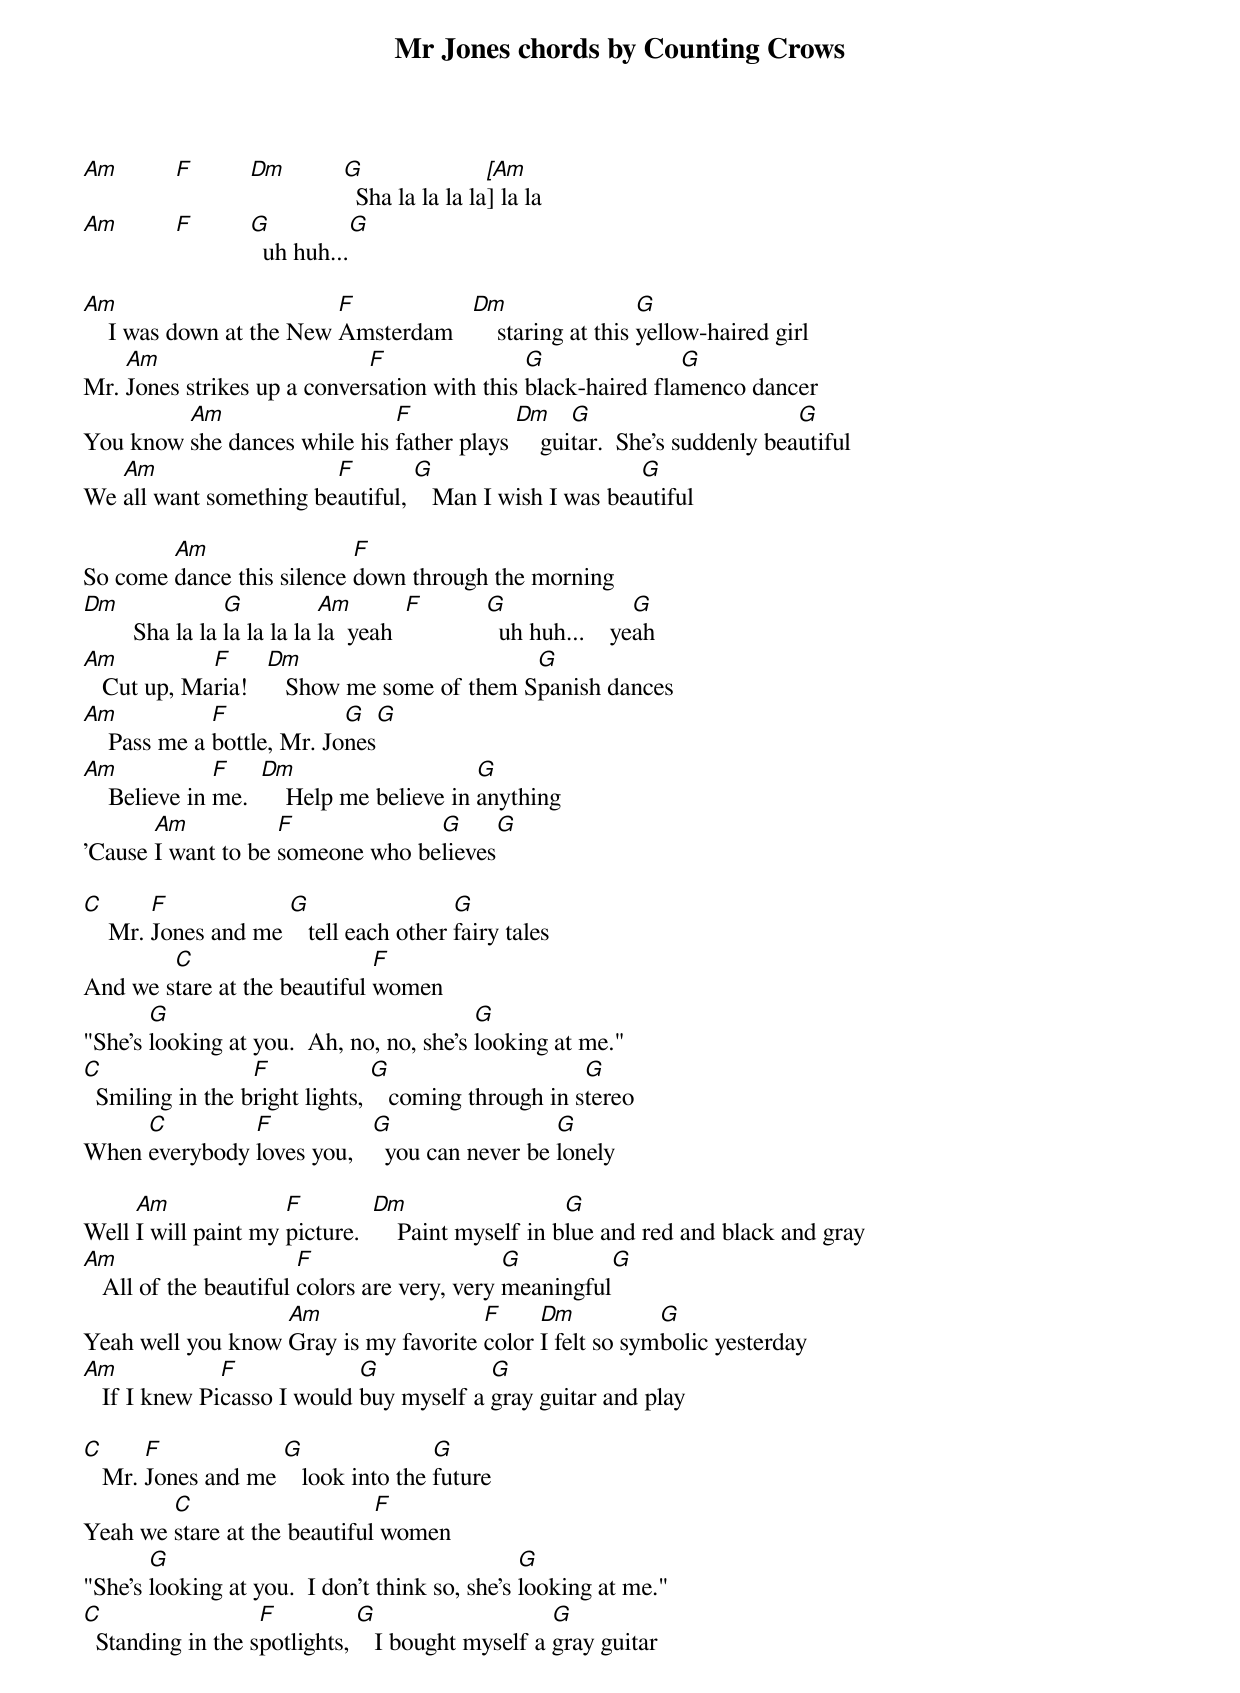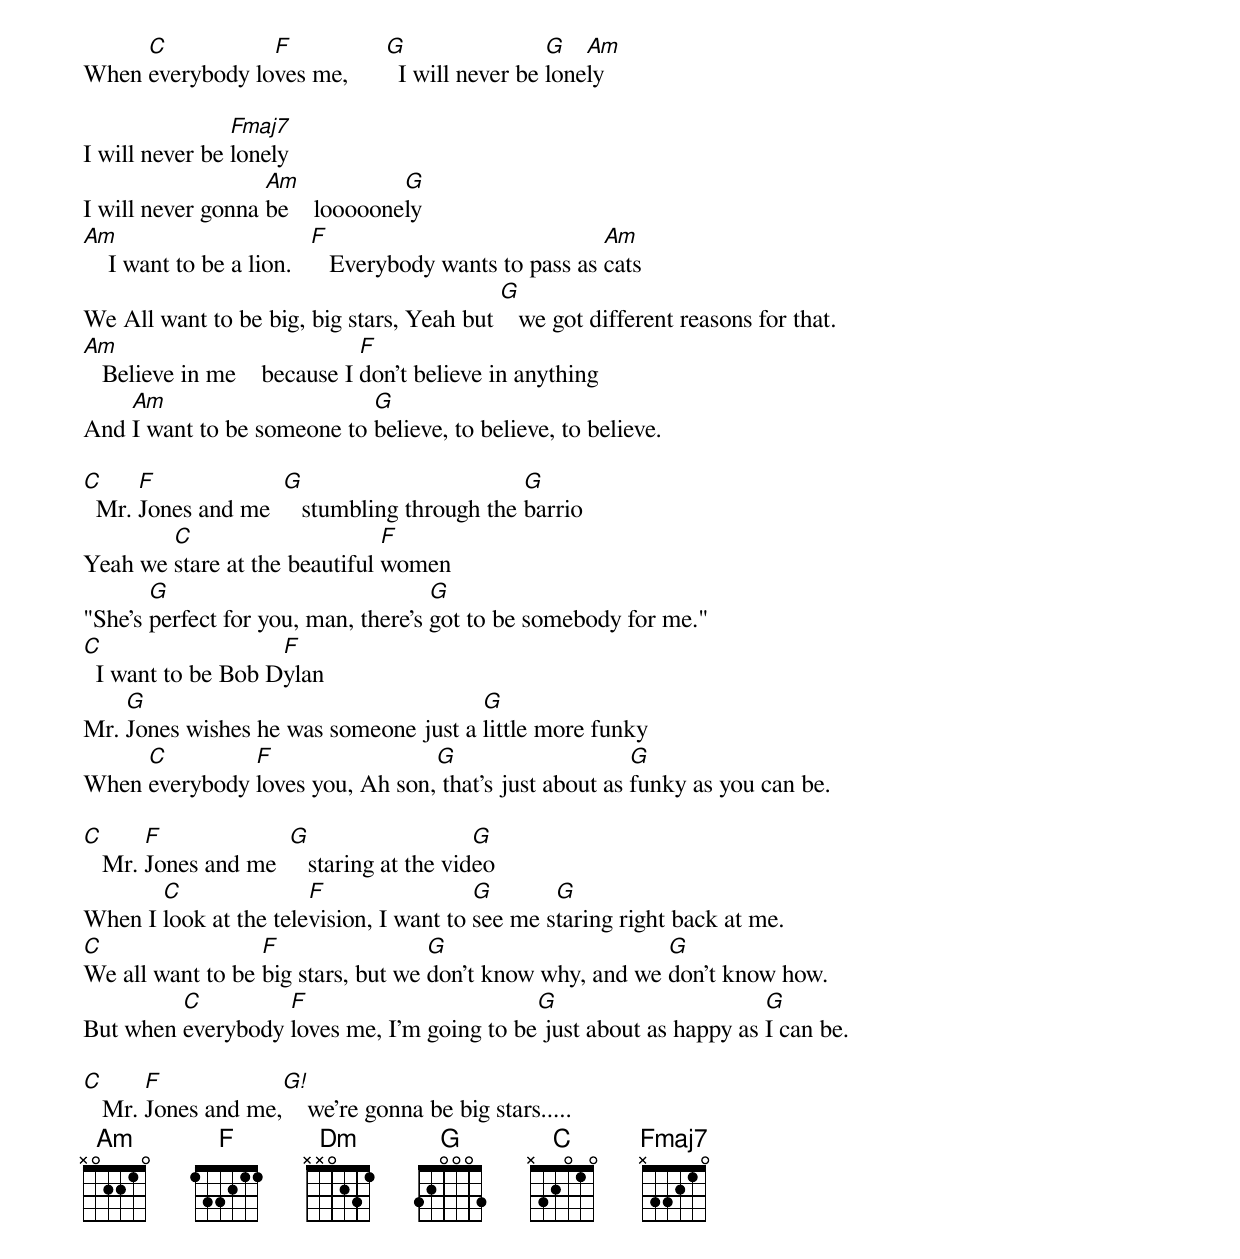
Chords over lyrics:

Mr Jones chords by Counting Crows

Am       F        Dm       G                [Am]
                             Sha la la la la la la
Am       F        G                 G
                    uh huh...

Am                        F           Dm                  G
    I was down at the New Amsterdam       staring at this yellow-haired girl
    Am                       F                G               G
Mr. Jones strikes up a conversation with this black-haired flamenco dancer
         Am                   F            Dm     G                       G
You know she dances while his father plays     guitar.  She's suddenly beautiful
   Am                   F        G                      G
We all want something beautiful,    Man I wish I was beautiful

        Am                 F
So come dance this silence down through the morning
Dm                G           Am        F         G                G
        Sha la la la la la la la  yeah              uh huh...    yeah
Am           F      Dm                       G
   Cut up, Maria!      Show me some of them Spanish dances
Am            F             G       G
    Pass me a bottle, Mr. Jones
Am             F    Dm                     G
    Believe in me.      Help me believe in anything
       Am           F             G        G
'Cause I want to be someone who believes

C       F            G                  G
    Mr. Jones and me    tell each other fairy tales
        C                     F
And we stare at the beautiful women
       G                                  G
"She's looking at you.  Ah, no, no, she's looking at me."
C                 F             G                     G
  Smiling in the bright lights,    coming through in stereo
     C         F            G                  G
When everybody loves you,     you can never be lonely

     Am              F         Dm                   G
Well I will paint my picture.      Paint myself in blue and red and black and gray
Am                      F                     G          G
   All of the beautiful colors are very, very meaningful
                   Am                  F     Dm           G
Yeah well you know Gray is my favorite color I felt so symbolic yesterday
Am             F             G            G
   If I knew Picasso I would buy myself a gray guitar and play

C      F            G                G
   Mr. Jones and me    look into the future
        C                     F
Yeah we stare at the beautiful women
       G                                        G
"She's looking at you.  I don't think so, she's looking at me."
C                  F          G                    G
  Standing in the spotlights,    I bought myself a gray guitar
     C           F            G                 G   Am
When everybody loves me,        I will never be lonely

                Fmaj7
I will never be lonely
                   Am            G
I will never gonna be    looooonely
Am                         F                             Am
    I want to be a lion.      Everybody wants to pass as cats
                                           G
We All want to be big, big stars, Yeah but    we got different reasons for that.
Am                            F
   Believe in me    because I don't believe in anything
    Am                      G
And I want to be someone to believe, to believe, to believe.

C     F             G                        G
  Mr. Jones and me     stumbling through the barrio
        C                      F
Yeah we stare at the beautiful women
       G                             G
"She's perfect for you, man, there's got to be somebody for me."
C                   F
  I want to be Bob Dylan
    G                                  G
Mr. Jones wishes he was someone just a little more funky
     C         F                 G                     G
When everybody loves you, Ah son, that's just about as funky as you can be.

C      F             G                    G
   Mr. Jones and me     staring at the video
       C               F                 G       G
When I look at the television, I want to see me staring right back at me.
C                 F                 G                      G
We all want to be big stars, but we don't know why, and we don't know how.
         C         F                        G                       G
But when everybody loves me, I'm going to be just about as happy as I can be.

C      F            G!
   Mr. Jones and me,    we're gonna be big stars.....
